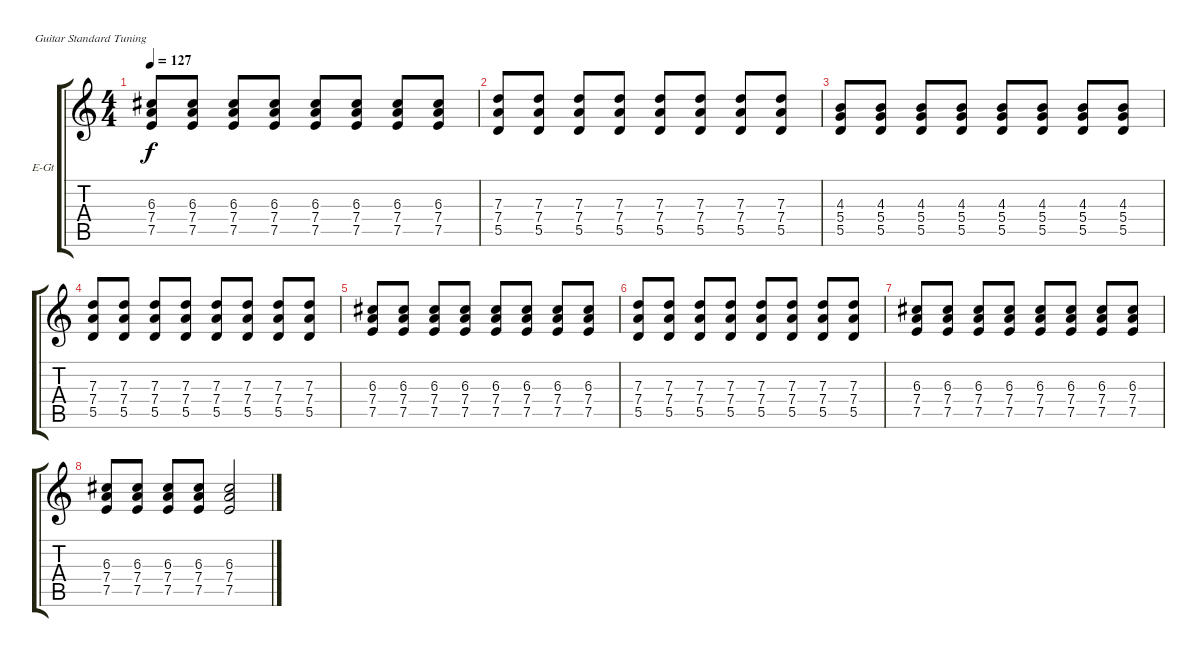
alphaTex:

\defaultSystemsLayout 4
\bracketExtendMode groupsimilarinstruments
\firstSystemTrackNameOrientation horizontal
\otherSystemsTrackNameOrientation horizontal
\track ("Г. Каспарян (Overdrive)" "E-Gt") {instrument overdrivenguitar}
\staff {score tabs}
\tuning (E4 B3 G3 D3 A2 E2)
\ts (4 4)
\tempo 127
\clef g2
\scale
0.333333
\ks c
(7.5 7.4 6.3).8{dy f} (7.5 7.4 6.3).8 (7.5 7.4 6.3).8 (7.5 7.4 6.3).8 (7.5 7.4 6.3).8 (7.5 7.4 6.3).8 (7.5 7.4 6.3).8 (7.5 7.4 6.3).8 |
\scale
0.333333 (5.5 7.4 7.3).8 (5.5 7.4 7.3).8 (5.5 7.4 7.3).8 (5.5 7.4 7.3).8 (5.5 7.4 7.3).8 (5.5 7.4 7.3).8 (5.5 7.4 7.3).8 (5.5 7.4 7.3).8 |
\scale
0.333333 (5.5 5.4 4.3).8 (5.5 5.4 4.3).8 (5.5 5.4 4.3).8 (5.5 5.4 4.3).8 (5.5 5.4 4.3).8 (5.5 5.4 4.3).8 (5.5 5.4 4.3).8 (5.5 5.4 4.3).8 |
\scale
0.333333 (5.5 7.4 7.3).8 (5.5 7.4 7.3).8 (5.5 7.4 7.3).8 (5.5 7.4 7.3).8 (5.5 7.4 7.3).8 (5.5 7.4 7.3).8 (5.5 7.4 7.3).8 (5.5 7.4 7.3).8 |
\scale
0.333333 (7.5 7.4 6.3).8 (7.5 7.4 6.3).8 (7.5 7.4 6.3).8 (7.5 7.4 6.3).8 (7.5 7.4 6.3).8 (7.5 7.4 6.3).8 (7.5 7.4 6.3).8 (7.5 7.4 6.3).8 |
\scale
0.333333 (5.5 7.4 7.3).8 (5.5 7.4 7.3).8 (5.5 7.4 7.3).8 (5.5 7.4 7.3).8 (5.5 7.4 7.3).8 (5.5 7.4 7.3).8 (5.5 7.4 7.3).8 (5.5 7.4 7.3).8 |
\scale
0.333333 (7.5 7.4 6.3).8 (7.5 7.4 6.3).8 (7.5 7.4 6.3).8 (7.5 7.4 6.3).8 (7.5 7.4 6.3).8 (7.5 7.4 6.3).8 (7.5 7.4 6.3).8 (7.5 7.4 6.3).8 |
\scale
0.333333 (7.5 7.4 6.3).8 (7.5 7.4 6.3).8 (7.5 7.4 6.3).8 (7.5 7.4 6.3).8 (7.5 7.4 6.3).2 |
\scale
0.333333 |
\scale
0.333333 |
\scale
0.333333 |
\scale
0.333333 |
\scale
0.333333 |
\scale
0.333333 |
\scale
0.333333 |
\scale
0.333333
